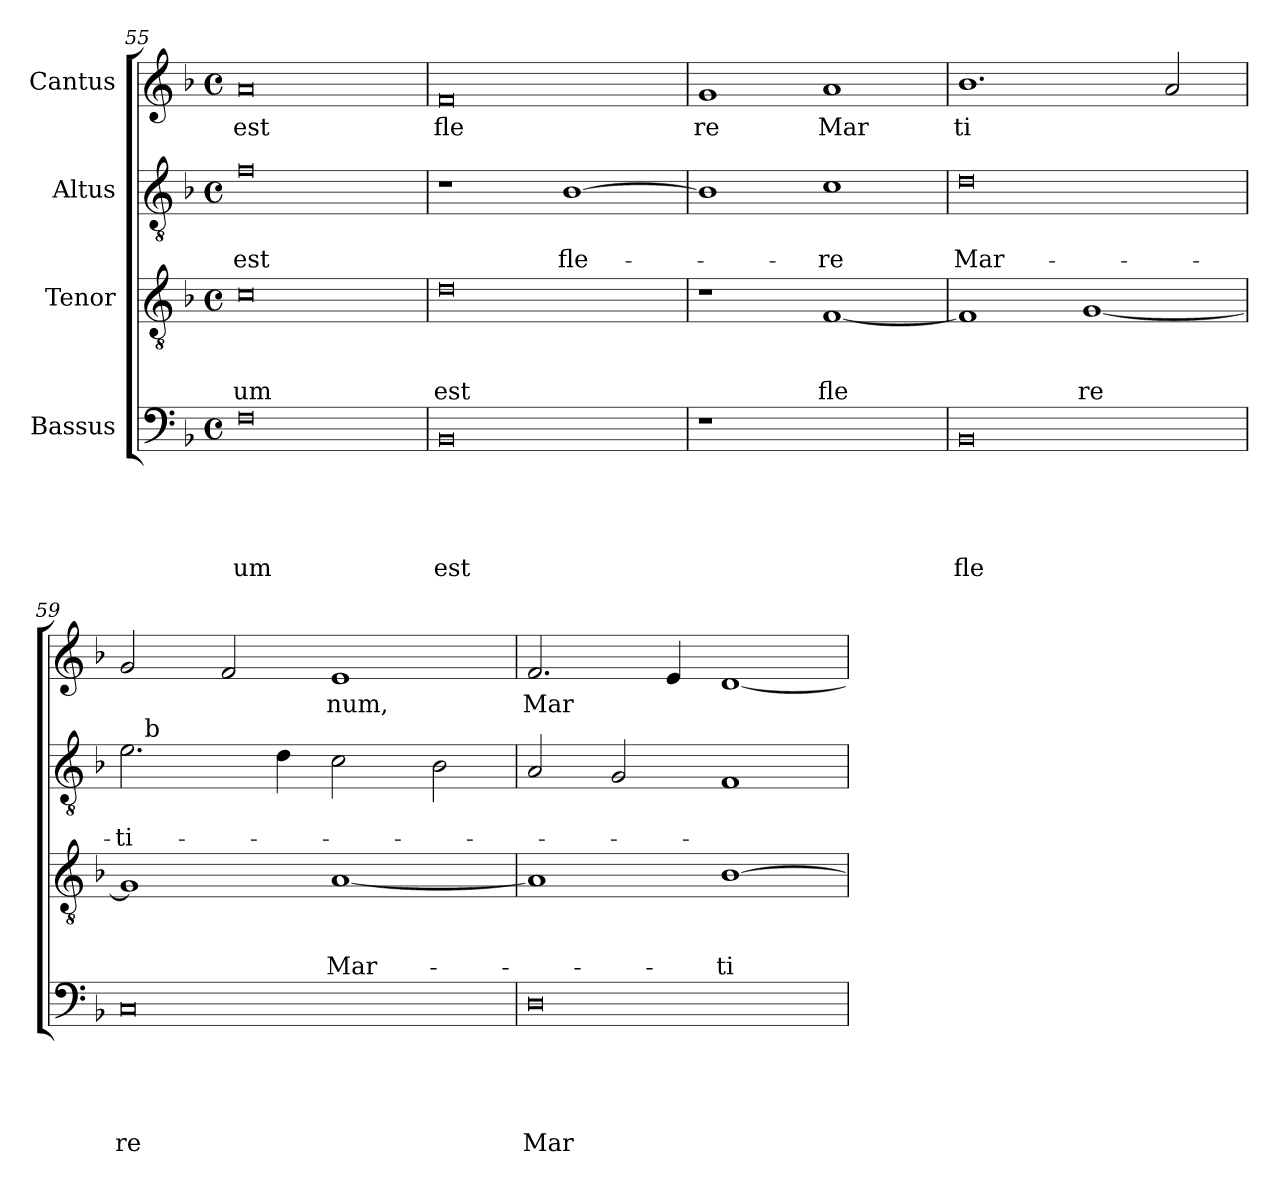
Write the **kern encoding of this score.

**kern	**text	**text	**text	**text	**text	**kern	**text	**text	**text	**kern	**text	**text	**kern	**text
*part4	*part4	*part4	*part4	*part4	*part4	*part3	*part3	*part3	*part3	*part2	*part2	*part2	*part1	*part1
*staff4	*staff4	*staff4	*staff4	*staff4	*staff4	*staff3	*staff3	*staff3	*staff3	*staff2	*staff2	*staff2	*staff1	*staff1
*I"Bassus	*	*	*	*	*	*I"Tenor	*	*	*	*I"Altus	*	*	*I"Cantus	*
*clefF4	*	*	*	*	*	*clefGv2	*	*	*	*clefGv2	*	*	*clefG2	*
*k[b-]	*	*	*	*	*	*k[b-]	*	*	*	*k[b-]	*	*	*k[b-]	*
*F:	*	*	*	*	*	*F:	*	*	*	*F:	*	*	*F:	*
*M4/4	*	*	*	*	*	*M4/4	*	*	*	*M4/4	*	*	*M4/4	*
*met(c)	*	*	*	*	*	*met(c)	*	*	*	*met(c)	*	*	*met(c)	*
=55	=55	=55	=55	=55	=55	=55	=55	=55	=55	=55	=55	=55	=55	=55
!	!	!	!	!	!LO:LY:b	!	!	!	!LO:LY:b	!	!	!LO:LY:b	!	!LO:LY:b
0F	.	.	.	.	um	0c	.	.	um	0f	.	est	0a	est
=56	=56	=56	=56	=56	=56	=56	=56	=56	=56	=56	=56	=56	=56	=56
!	!	!	!	!	!LO:LY:b	!	!	!	!LO:LY:b	!	!	!	!	!LO:LY:b
0BB-	.	.	.	.	est	0d	.	.	est	1r	.	.	0f	fle
!	!	!	!	!	!	!	!	!	!	!	!	!LO:LY:b	!	!
.	.	.	.	.	.	.	.	.	.	[>1B-	.	fle-	.	.
=57	=57	=57	=57	=57	=57	=57	=57	=57	=57	=57	=57	=57	=57	=57
!	!	!	!	!	!	!	!	!	!	!	!	!	!	!LO:LY:b
1r	.	.	.	.	.	1r	.	.	.	1B-]	.	.	1g	re
!	!	!	!	!	!	!	!	!	!LO:LY:b	!	!	!LO:LY:b	!	!LO:LY:b
1ryy	.	.	.	.	.	[<1F	.	.	fle	1c	.	-re	1a	Mar
=58	=58	=58	=58	=58	=58	=58	=58	=58	=58	=58	=58	=58	=58	=58
!	!	!	!	!	!LO:LY:b	!	!	!	!	!	!	!LO:LY:b	!	!LO:LY:b
0BB-	.	.	.	.	fle	1F]	.	.	.	0d	.	Mar-	1.b-	ti
!	!	!	!	!	!	!	!	!	!LO:LY:b	!	!	!	!	!
.	.	.	.	.	.	[>1G	.	.	re	.	.	.	.	.
.	.	.	.	.	.	.	.	.	.	.	.	.	2a/	.
!!LO:PB:g=z
=59	=59	=59	=59	=59	=59	=59	=59	=59	=59	=59	=59	=59	=59	=59
!	!	!	!	!	!LO:LY:b	!	!	!	!	!	!	!LO:LY:b	!	!
*	*	*	*	*	*	*	*	*	*	*^	*	*	*	*
0C	.	.	.	.	re	1G]	.	.	.	2.e\	16ryy	.	-ti-	2g/	.
!	!	!	!	!	!	!	!	!	!	!	!LO:TX:a:t=b	!	!	!	!
.	.	.	.	.	.	.	.	.	.	.	1ryy	.	.	.	.
.	.	.	.	.	.	.	.	.	.	.	.	.	.	2f/	.
.	.	.	.	.	.	.	.	.	.	4d\	.	.	.	.	.
!	!	!	!	!	!	!	!	!	!LO:LY:b	!	!	!	!	!	!LO:LY:b
.	.	.	.	.	.	[<1A	.	.	Mar-	2c\	.	.	.	1e	num,
.	.	.	.	.	.	.	.	.	.	.	2...ryy	.	.	.	.
.	.	.	.	.	.	.	.	.	.	2B-\	.	.	.	.	.
=60	=60	=60	=60	=60	=60	=60	=60	=60	=60	=60	=60	=60	=60	=60	=60
!	!	!	!	!	!LO:LY:b	!	!	!	!	!	!	!	!	!	!LO:LY:b
*	*	*	*	*	*	*	*	*	*	*v	*v	*	*	*	*
0D	.	.	.	.	Mar-	1A]	.	.	.	2A/	.	.	2.f/	Mar
.	.	.	.	.	.	.	.	.	.	2G/	.	.	.	.
.	.	.	.	.	.	.	.	.	.	.	.	.	4e/	.
!	!	!	!	!	!	!	!	!	!LO:LY:b	!	!	!	!	!
.	.	.	.	.	.	[>1B-	.	.	-ti-	1F	.	.	[<1d	.
=	=	=	=	=	=	=	=	=	=	=	=	=	=	=
*-	*-	*-	*-	*-	*-	*-	*-	*-	*-	*-	*-	*-	*-	*-
